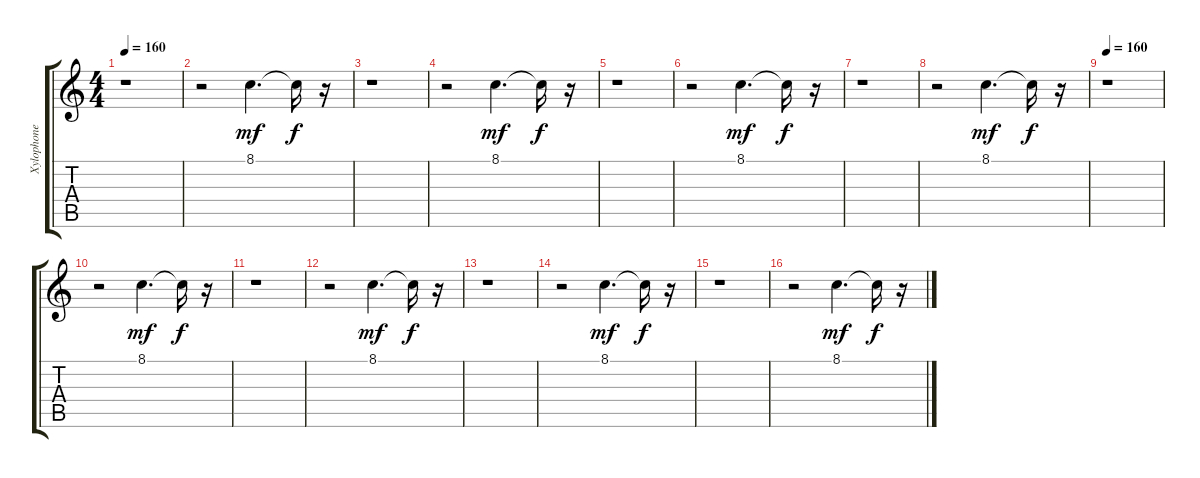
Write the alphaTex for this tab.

\track ("Xylophone" "Xylophone") {instrument xylophone}
\staff {score tabs}
\tuning (E4 B3 G3 D3 A2 E2) {hide}
\ts (4 4)
\tempo 160
\clef g2
\ks c
r.1{dy f} |
r.2 8.1.4{d dy mf} 8.1{t}.16{dy f} r.16 |
r.1 |
r.2 8.1.4{d dy mf} 8.1{t}.16{dy f} r.16 |
r.1 |
r.2 8.1.4{d dy mf} 8.1{t}.16{dy f} r.16 |
r.1 |
r.2 8.1.4{d dy mf} 8.1{t}.16{dy f} r.16 |
\tempo 160
r.1 |
r.2 8.1.4{d dy mf} 8.1{t}.16{dy f} r.16 |
r.1 |
r.2 8.1.4{d dy mf} 8.1{t}.16{dy f} r.16 |
r.1 |
r.2 8.1.4{d dy mf} 8.1{t}.16{dy f} r.16 |
r.1 |
r.2 8.1.4{d dy mf} 8.1{t}.16{dy f} r.16
